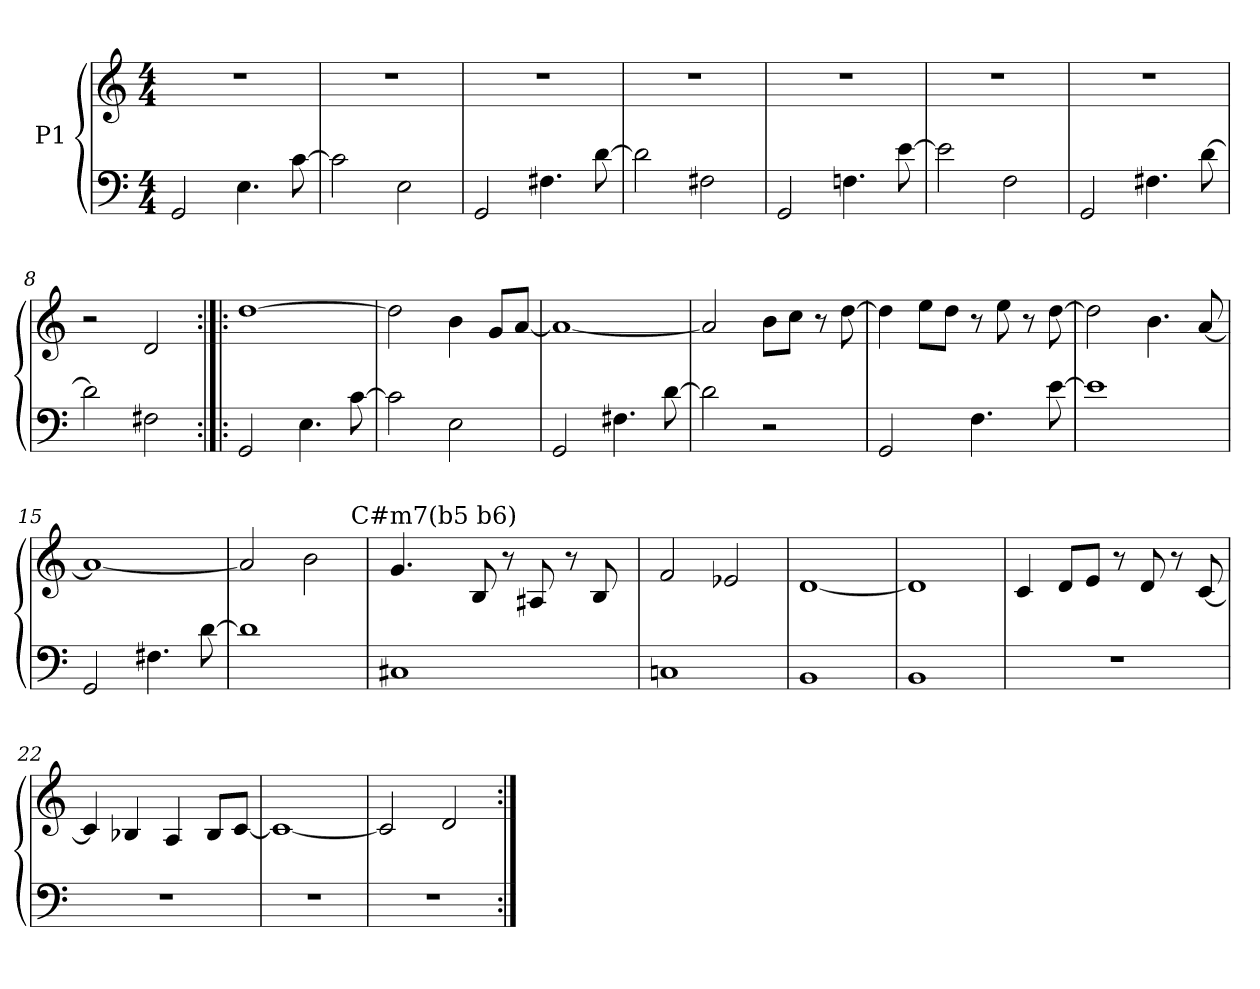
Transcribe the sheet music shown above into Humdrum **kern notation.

**kern	**kern
*part1	*part1
*staff2	*staff1
*I"P1	*
!!LO:PB:g=z
*clefF4	*clefG2
*k[]	*k[]
*M4/4	*M4/4
=1	=1
2GGi/	1r
4.Ei\	.
[>8ci\	.
=2	=2
2ci\]	1r
2Ei\	.
=3	=3
2GGi/	1r
4.F#Xi\	.
[>8di\	.
=4	=4
2di\]	1r
2F#Xi\	.
!!LO:LB:g=z
=5	=5
2GGi/	1r
4.Fni\	.
[>8ei\	.
=6	=6
2ei\]	1r
2Fi\	.
=7	=7
2GGi/	1r
4.F#Xi\	.
[>8di\	.
=8	=8
2di\]	2r
2F#Xi\	2di/
!!LO:LB:g=z
=9:|!|:	=9:|!|:
2GGi/	[>1ddi
4.Ei\	.
[>8ci\	.
=10	=10
2ci\]	2ddi\]
2Ei\	4bi\
.	8gi/L
.	[<8ai/J
=11	=11
2GGi/	1ai_<
4.F#Xi\	.
[>8di\	.
=12	=12
2di\]	2ai/]
2r	8bi\L
.	8cci\J
.	8r
.	[>8ddi\
!!LO:LB:g=z
=13	=13
2GGi/	4ddi\]
.	8eei\L
.	8ddi\J
4.Fi\	8r
.	8eei\
.	8r
[>8ei\	[>8ddi\
=14	=14
1ei]	2ddi\]
.	4.bi\
.	[<8ai/
=15	=15
2GGi/	1ai_<
4.F#Xi\	.
[>8di\	.
=16	=16
1di]	2ai/]
.	2bi\
!!LO:PB:g=z
=17	=17
*	*^
1C#Xi	4.gi/	8ryy
.	.	32ryy
.	.	256.ryy
!	!	!LO:TX:a:cj:t=C#m7(b5 b6)
.	.	2ryy
.	8Bi/	.
.	8r	.
.	8A#Xi/	.
.	.	4ryy
.	8r	.
.	8Bi/	.
.	.	16ryy
.	.	64ryy
.	.	128ryy
.	.	512ryy
*	*v	*v
=18	=18
1Cni	2fi/
.	2e-Xi/
=19	=19
1BBi	[<1di
=20	=20
1BBi	1di]
!!LO:LB:g=z
=21	=21
1r	4ci/
.	8di/L
.	8ei/J
.	8r
.	8di/
.	8r
.	[<8ci/
=22	=22
1r	4ci/]
.	4B-Xi/
.	4Ai/
.	8B-i/L
.	[<8ci/J
=23	=23
1r	1ci_<
=24	=24
1r	2ci/]
.	2di/
=:|!	=:|!
*-	*-
